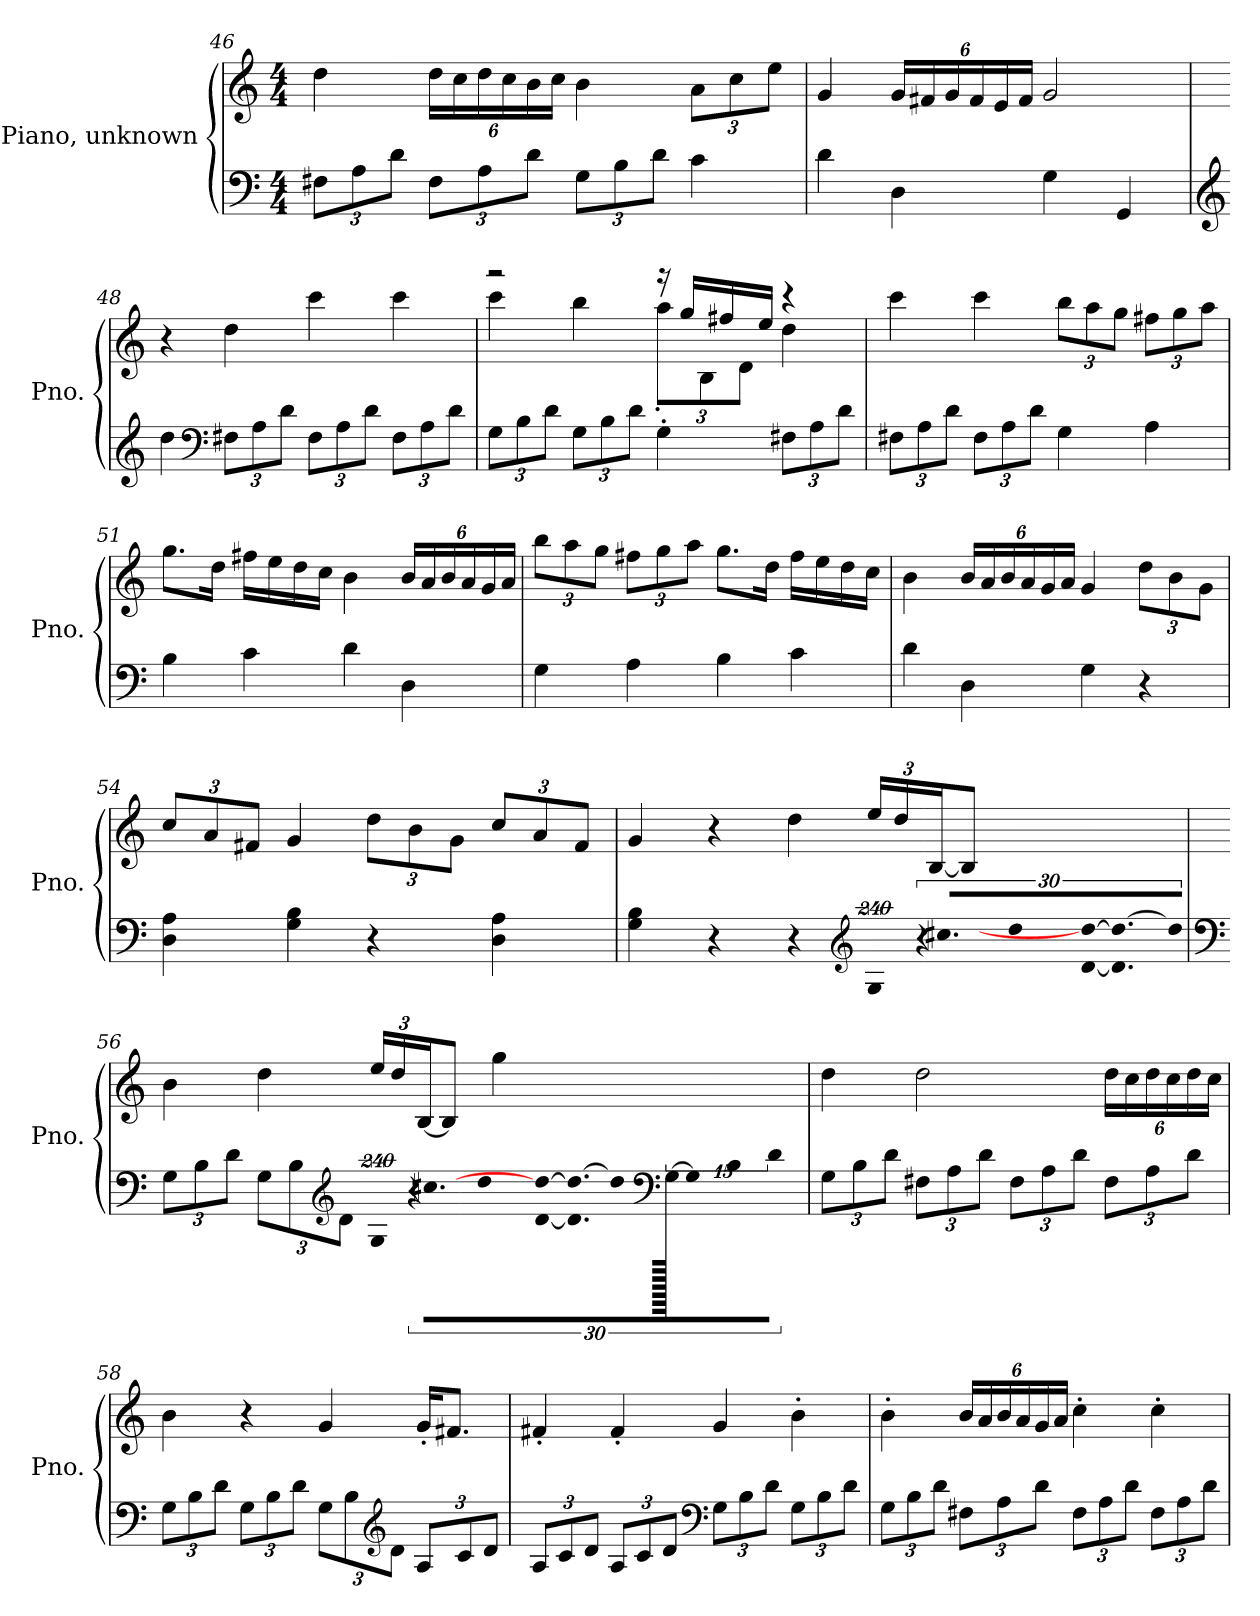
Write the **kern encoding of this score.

**kern	**kern
*part1	*part1
*staff2	*staff1
*I"Piano, unknown	*
*I'Pno.	*
*clefF4	*clefG2
*k[]	*k[]
*M4/4	*M4/4
*Xbrackettup	*
=46	=46
12F#X\L	4dd\
12A\	.
12d\J	.
*	*Xbrackettup
12F#\L	24dd\LL
.	24cc\
12A\	24dd\
.	24cc\
12d\J	24b\
.	24cc\JJ
12G\L	4b\
12B\	.
12d\J	.
4c\	12a\L
.	12cc\
.	12ee\J
!!LO:LB:g=z
=47	=47
4d\	4g/
4D\	24g/LL
.	24f#X/
.	24g/
.	24f#/
.	24e/
.	24f#/JJ
4G\	2g/
4GG/	.
=48	=48
*clefG2	*
4dd\	4r
*clefF4	*
12F#X\L	4dd\
12A\	.
12d\J	.
12F#\L	4ccc\
12A\	.
12d\J	.
12F#\L	4ccc\
12A\	.
12d\J	.
=49	=49
*	*^
12G\L	2r	4ccc\
12B\	.	.
12d\J	.	.
12G\L	.	4bb\
12B\	.	.
12d\J	.	.
4G'\	16r	12aa'\L
.	16gg/LL	.
.	.	12B\
.	16ff#X/	.
.	.	12d\J
.	16ee/JJ	.
12F#X\L	4r	4dd\
12A\	.	.
12d\J	.	.
*	*v	*v
!!LO:PB:g=z
=50	=50
12F#X\L	4ccc\
12A\	.
12d\J	.
12F#\L	4ccc\
12A\	.
12d\J	.
4G\	12bb\L
.	12aa\
.	12gg\J
4A\	12ff#X\L
.	12gg\
.	12aa\J
=51	=51
4B\	8.gg\L
.	16dd\Jk
4c\	16ff#X\LL
.	16ee\
.	16dd\
.	16cc\JJ
4d\	4b\
4D\	24b/LL
.	24a/
.	24b/
.	24a/
.	24g/
.	24a/JJ
=52	=52
4G\	12bb\L
.	12aa\
.	12gg\J
4A\	12ff#X\L
.	12gg\
.	12aa\J
4B\	8.gg\L
.	16dd\Jk
4c\	16ff#\LL
.	16ee\
.	16dd\
.	16cc\JJ
!!LO:LB:g=z
=53	=53
4d\	4b\
4D\	24b/LL
.	24a/
.	24b/
.	24a/
.	24g/
.	24a/JJ
4G\	4g/
4r	12dd\L
.	12b\
.	12g\J
=54	=54
4D\ 4A\	12cc/L
.	12a/
.	12f#X/J
4G\ 4B\	4g/
4r	12dd\L
.	12b\
.	12g\J
4D\ 4A\	12cc/L
.	12a/
.	12f#/J
=55	=55
4G\ 4B\	4g/
4r	4r
4r	4dd\
*clefG2	*
*brackettup	*
!LO:N:vis=16	!
1920%137G/	24ee/LL
.	24dd/
!LO:N:vis=64	!
960%17r	.
.	[24B/J
!LO:N:vis=32.	!
1920%103cc#X/LLL	.
.	8B/J]
!LO:N:vis=64	!
[960%17dd/L	.
1920ryy	.
!LO:N:vis=64	!
[960%17d/ 960%17dd/_J	.
!LO:N:vis=32.	!
1920%103d/] 1920%103dd/_	.
!LO:N:vis=64	!
960%17dd/JJJk]	.
!!LO:LB:g=z
=56	=56
*clefF4	*
*Xbrackettup	*
12G\L	4b\
12B\	.
12d\J	.
12G\L	4dd\
12B\	.
*clefG2	*
12d\J	.
*brackettup	*
!LO:N:vis=16	!
1920%137G/	24ee/LL
.	24dd/
!LO:N:vis=64	!
960%17r	.
.	[24B/J
!LO:N:vis=32.	!
1920%103cc#X\LLL	.
.	8B/J]
!LO:N:vis=64	!
[960%17dd\L	.
1920ryy	.
!LO:N:vis=64	!
[960%17d\ 960%17dd\_J	.
!LO:N:vis=32.	!
1920%103d\] 1920%103dd\_	.
!LO:N:vis=64	!
960%17dd\JJK]	.
*clefF4	*
[1920G\	4gg\
640%53G\]	.
12B\	.
12d\J	.
=57	=57
*Xbrackettup	*
12G\L	4dd\
12B\	.
12d\J	.
12F#X\L	2dd\
12A\	.
12d\J	.
12F#\L	.
12A\	.
12d\J	.
12F#\L	24dd\LL
.	24cc\
12A\	24dd\
.	24cc\
12d\J	24dd\
.	24cc\JJ
!!LO:LB:g=z
=58	=58
12G\L	4b\
12B\	.
12d\J	.
12G\L	4r
12B\	.
12d\J	.
12G\L	4g/
12B\	.
*clefG2	*
12d\J	.
12A/L	16g'/KL
.	8.f#X/J
12c/	.
12d/J	.
=59	=59
12A/L	4f#X'/
12c/	.
12d/J	.
12A/L	4f#'/
12c/	.
12d/J	.
*clefF4	*
12G\L	4g/
12B\	.
12d\J	.
12G\L	4b'\
12B\	.
12d\J	.
=60	=60
12G\L	4b'\
12B\	.
12d\J	.
12F#X\L	24b/LL
.	24a/
12A\	24b/
.	24a/
12d\J	24g/
.	24a/JJ
12F#\L	4cc'\
12A\	.
12d\J	.
12F#\L	4cc'\
12A\	.
12d\J	.
=	=
*-	*-
